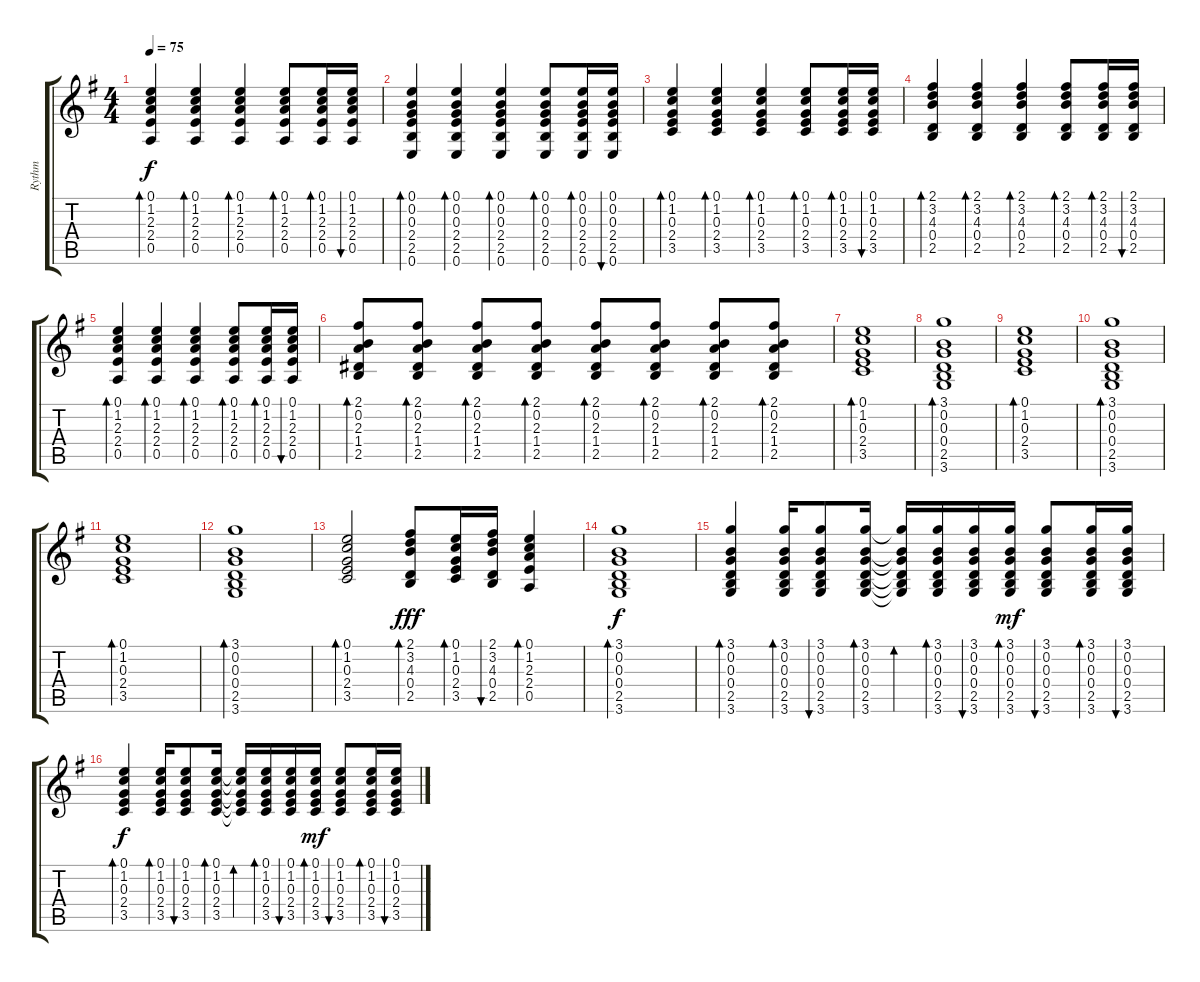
\track ("Rythm" "Rythm") {instrument acousticguitarsteel}
\staff {score tabs}
\tuning (E4 B3 G3 D3 A2 E2) {hide}
\ts (4 4)
\tempo 75
\clef g2
\ks g
(0.1 1.2 2.3 2.4 0.5).4{bd 60 dy f} (0.1 1.2 2.3 2.4 0.5).4{bd 60} (0.1 1.2 2.3 2.4 0.5).4{bd 60} (0.1 1.2 2.3 2.4 0.5).8{bd 60} (0.1 1.2 2.3 2.4 0.5).16{bd 30} (0.1 1.2 2.3 2.4 0.5).16{bu 30} |
(0.1 0.2 0.3 2.4 2.5 0.6).4{bd 60} (0.1 0.2 0.3 2.4 2.5 0.6).4{bd 60} (0.1 0.2 0.3 2.4 2.5 0.6).4{bd 60} (0.1 0.2 0.3 2.4 2.5 0.6).8{bd 60} (0.1 0.2 0.3 2.4 2.5 0.6).16{bd 30} (0.1 0.2 0.3 2.4 2.5 0.6).16{bu 30} |
(0.1 1.2 0.3 2.4 3.5).4{bd 60} (0.1 1.2 0.3 2.4 3.5).4{bd 60} (0.1 1.2 0.3 2.4 3.5).4{bd 60} (0.1 1.2 0.3 2.4 3.5).8{bd 60} (0.1 1.2 0.3 2.4 3.5).16{bd 60} (0.1 1.2 0.3 2.4 3.5).16{bu 30} |
(2.1 3.2 4.3 0.4 2.5).4{bd 60} (2.1 3.2 4.3 0.4 2.5).4{bd 60} (2.1 3.2 4.3 0.4 2.5).4{bd 60} (2.1 3.2 4.3 0.4 2.5).8{bd 60} (2.1 3.2 4.3 0.4 2.5).16{bd 30} (2.1 3.2 4.3 0.4 2.5).16{bu 30} |
(0.1 1.2 2.3 2.4 0.5).4{bd 60} (0.1 1.2 2.3 2.4 0.5).4{bd 60} (0.1 1.2 2.3 2.4 0.5).4{bd 60} (0.1 1.2 2.3 2.4 0.5).8{bd 60} (0.1 1.2 2.3 2.4 0.5).16{bd 30} (0.1 1.2 2.3 2.4 0.5).16{bu 30} |
(2.1 0.2 2.3 1.4 2.5).8{bd 60} (2.1 0.2 2.3 1.4 2.5).8{bd 60} (2.1 0.2 2.3 1.4 2.5).8{bd 60} (2.1 0.2 2.3 1.4 2.5).8{bd 60} (2.1 0.2 2.3 1.4 2.5).8{bd 60} (2.1 0.2 2.3 1.4 2.5).8{bd 60} (2.1 0.2 2.3 1.4 2.5).8{bd 60} (2.1 0.2 2.3 1.4 2.5).8{bd 60} |
(0.1 1.2 0.3 2.4 3.5).1{bd 60} |
(3.1 0.2 0.3 0.4 2.5 3.6).1{bd 60} |
(0.1 1.2 0.3 2.4 3.5).1{bd 60} |
(3.1 0.2 0.3 0.4 2.5 3.6).1{bd 60} |
(0.1 1.2 0.3 2.4 3.5).1{bd 60} |
(3.1 0.2 0.3 0.4 2.5 3.6).1{bd 60} |
(0.1 1.2 0.3 2.4 3.5).2{bd 60} (2.1 3.2 4.3 0.4 2.5).8{bd 60 dy fff} (0.1 1.2 0.3 2.4 3.5).16{bd 60} (2.1 3.2 4.3 0.4 2.5).16{bu 30} (0.1 1.2 2.3 2.4 0.5).4{bd 60} |
(3.1 0.2 0.3 0.4 2.5 3.6).1{bd 60 dy f} |
(3.1 0.2 0.3 0.4 2.5 3.6).4{bd 30 volume 6} (3.1 0.2 0.3 0.4 2.5 3.6).16{bd 30} (3.1 0.2 0.3 0.4 2.5 3.6).8{bu 30} (3.1 0.2 0.3 0.4 2.5 3.6).16{bd 30} (3.1{t} 0.2{t} 0.3{t} 0.4{t} 2.5{t} 3.6{t}).16{bd 60} (3.1 0.2 0.3 0.4 2.5 3.6).16{bd 30} (3.1 0.2 0.3 0.4 2.5 3.6).16{bu 30} (3.1 0.2 0.3 0.4 2.5 3.6).16{bd 30 dy mf} (3.1 0.2 0.3 0.4 2.5 3.6).8{bu 30} (3.1 0.2 0.3 0.4 2.5 3.6).16{bd 30} (3.1 0.2 0.3 0.4 2.5 3.6).16{bu 30} |
(0.1 1.2 0.3 2.4 3.5).4{bd 30 dy f volume 6} (0.1 1.2 0.3 2.4 3.5).16{bd 30} (0.1 1.2 0.3 2.4 3.5).8{bu 30} (0.1 1.2 0.3 2.4 3.5).16{bd 30} (0.1{t} 1.2{t} 0.3{t} 2.4{t} 3.5{t}).16{bd 60} (0.1 1.2 0.3 2.4 3.5).16{bd 30} (0.1 1.2 0.3 2.4 3.5).16{bu 30} (0.1 1.2 0.3 2.4 3.5).16{bd 30 dy mf} (0.1 1.2 0.3 2.4 3.5).8{bu 30} (0.1 1.2 0.3 2.4 3.5).16{bd 30} (0.1 1.2 0.3 2.4 3.5).16{bu 30}
